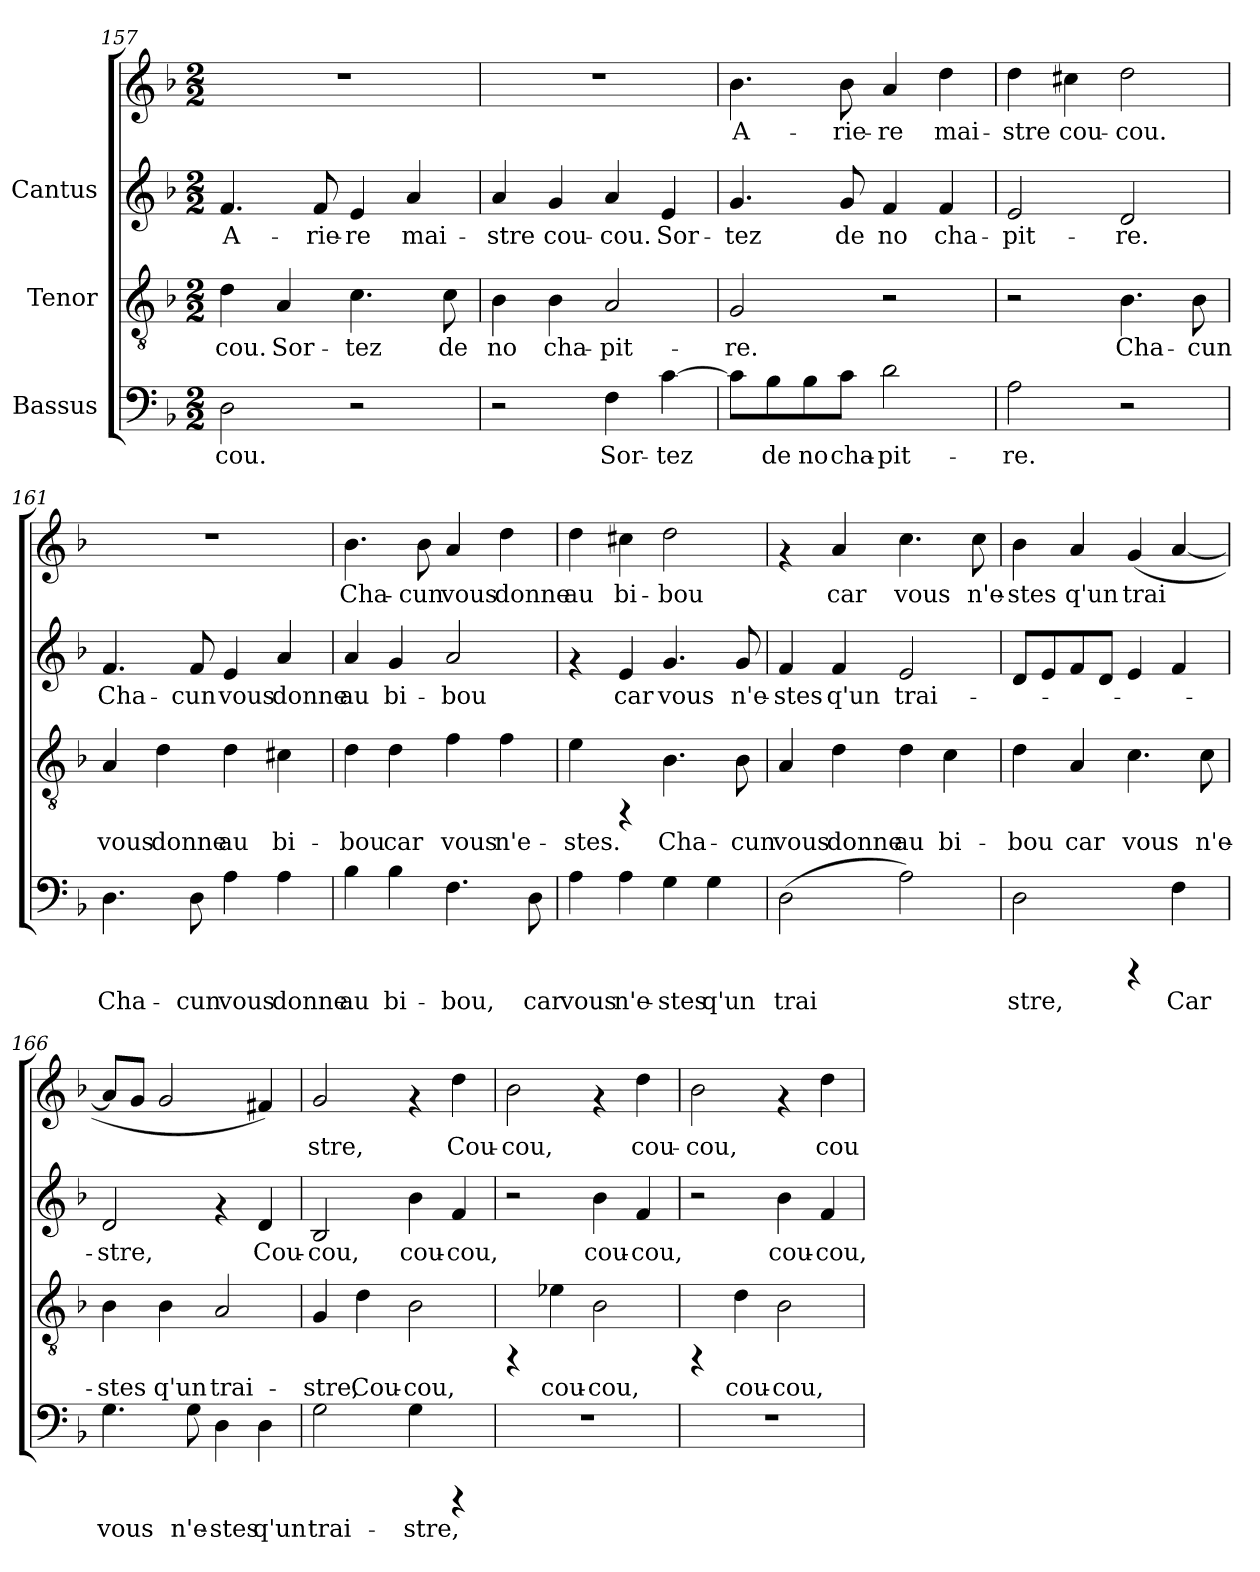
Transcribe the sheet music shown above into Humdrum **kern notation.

**kern	**text	**kern	**text	**kern	**text	**kern	**text
*part3	*part3	*part2	*part2	*part1	*part1	*part1	*part1
*staff4	*staff4	*staff3	*staff3	*staff2	*staff2	*staff1	*staff1
*I"Bassus	*	*I"Tenor	*	*I"Cantus	*	*	*
*clefF4	*	*clefGv2	*	*clefG2	*	*clefG2	*
*k[b-]	*	*k[b-]	*	*k[b-]	*	*k[b-]	*
*F:	*	*F:	*	*F:	*	*F:	*
*M2/2	*	*M2/2	*	*M2/2	*	*M2/2	*
=157	=157	=157	=157	=157	=157	=157	=157
!	!LO:LY:b:cj	!	!LO:LY:b:cj	!	!LO:LY:b:cj	!	!
2D\	-cou.	4d\	-cou.	4.f/	A-	1r	.
!	!	!	!LO:LY:b:cj	!	!	!	!
.	.	4A/	Sor-	.	.	.	.
!	!	!	!	!	!LO:LY:b:cj	!	!
.	.	.	.	8f/	-rie-	.	.
!	!	!	!LO:LY:b:cj	!	!LO:LY:b:cj	!	!
2r	.	4.c\	-tez	4e/	-re	.	.
!	!	!	!	!	!LO:LY:b:cj	!	!
.	.	.	.	4a/	mai-	.	.
!	!	!	!LO:LY:b:cj	!	!	!	!
.	.	8c\	de	.	.	.	.
=158	=158	=158	=158	=158	=158	=158	=158
!	!	!	!LO:LY:b:cj	!	!LO:LY:b:cj	!	!
2r	.	4B-\	no	4a/	-stre	1r	.
!	!	!	!LO:LY:b:cj	!	!LO:LY:b:cj	!	!
.	.	4B-\	cha-	4g/	cou-	.	.
!	!LO:LY:b:cj	!	!LO:LY:b:cj	!	!LO:LY:b:cj	!	!
4F\	Sor-	2A/	-pit-	4a/	-cou.	.	.
!	!LO:LY:b:cj	!	!	!	!LO:LY:b:cj	!	!
[>4c\	-tez	.	.	4e/	Sor-	.	.
=159	=159	=159	=159	=159	=159	=159	=159
!	!LO:LY:b:cj	!	!LO:LY:b:cj	!	!LO:LY:b:cj	!	!LO:LY:b:cj
8c\L]	.	2G/	-re.	4.g/	-tez	4.b-\	-A-
!	!LO:LY:b:cj	!	!	!	!	!	!
8B-\	de	.	.	.	.	.	.
!	!LO:LY:b:cj	!	!	!	!	!	!
8B-\	no	.	.	.	.	.	.
!	!LO:LY:b:cj	!	!	!	!LO:LY:b:cj	!	!LO:LY:b:cj
8c\J	cha-	.	.	8g/	de	8b-\	-rie-
!	!LO:LY:b:cj	!	!	!	!LO:LY:b:cj	!	!LO:LY:b:cj
2d\	-pit-	2r	.	4f/	no	4a/	-re
!	!	!	!	!	!LO:LY:b:cj	!	!LO:LY:b:cj
.	.	.	.	4f/	cha-	4dd\	mai-
!!LO:LB:g=z
=160	=160	=160	=160	=160	=160	=160	=160
!	!LO:LY:b:cj	!	!	!	!LO:LY:b:cj	!	!LO:LY:b:cj
2A\	-re.	2r	.	2e/	pit-	4dd\	-stre
!	!	!	!	!	!	!	!LO:LY:b:cj
.	.	.	.	.	.	4cc#X\	cou-
!	!	!	!LO:LY:b:cj	!	!LO:LY:b:cj	!	!LO:LY:b:cj
2r	.	4.B-\	Cha-	2d/	-re.	2dd\	-cou.
!	!	!	!LO:LY:b:cj	!	!	!	!
.	.	8B-\	-cun	.	.	.	.
=161	=161	=161	=161	=161	=161	=161	=161
!	!LO:LY:b:cj	!	!LO:LY:b:cj	!	!LO:LY:b:cj	!	!
4.D\	Cha-	4A/	vous	4.f/	Cha-	1r	.
!	!	!	!LO:LY:b:cj	!	!	!	!
.	.	4d\	donne	.	.	.	.
!	!LO:LY:b:cj	!	!	!	!LO:LY:b:cj	!	!
8D\	-cun	.	.	8f/	-cun	.	.
!	!LO:LY:b:cj	!	!LO:LY:b:cj	!	!LO:LY:b:cj	!	!
4A\	vous	4d\	au	4e/	vous	.	.
!	!LO:LY:b:cj	!	!LO:LY:b:cj	!	!LO:LY:b:cj	!	!
4A\	donne	4c#X\	bi-	4a/	donne	.	.
=162	=162	=162	=162	=162	=162	=162	=162
!	!LO:LY:b:cj	!	!LO:LY:b:cj	!	!LO:LY:b:cj	!	!LO:LY:b:cj
4B-\	au	4d\	-bou	4a/	au	4.b-\	Cha-
!	!LO:LY:b:cj	!	!LO:LY:b:cj	!	!LO:LY:b:cj	!	!
4B-\	bi-	4d\	car	4g/	bi-	.	.
!	!	!	!	!	!	!	!LO:LY:b:cj
.	.	.	.	.	.	8b-\	-cun
!	!LO:LY:b:cj	!	!LO:LY:b:cj	!	!LO:LY:b:cj	!	!LO:LY:b:cj
4.F\	-bou,	4f\	vous	2a/	-bou	4a/	vous
!	!	!	!LO:LY:b:cj	!	!	!	!LO:LY:b:cj
.	.	4f\	n'e-	.	.	4dd\	donne
!	!LO:LY:b:cj	!	!	!	!	!	!
8D\	car	.	.	.	.	.	.
=163	=163	=163	=163	=163	=163	=163	=163
!	!LO:LY:b:cj	!	!LO:LY:b:cj	!	!	!	!LO:LY:b:cj
4A\	vous	4e\	-stes.	4rf	.	4dd\	au
!	!LO:LY:b:cj	!	!	!	!LO:LY:b:cj	!	!LO:LY:b:cj
4A\	n'e-	4rFF	.	4e/	car	4cc#X\	bi-
!	!LO:LY:b:cj	!	!LO:LY:b:cj	!	!LO:LY:b:cj	!	!LO:LY:b:cj
4G\	-stes	4.B-\	Cha-	4.g/	vous	2dd\	-bou
!	!LO:LY:b:cj	!	!	!	!	!	!
4G\	q'un	.	.	.	.	.	.
!	!	!	!LO:LY:b:cj	!	!LO:LY:b:cj	!	!
.	.	8B-\	-cun	8g/	n'e-	.	.
!!LO:LB:g=z
=164	=164	=164	=164	=164	=164	=164	=164
!	!LO:LY:b:cj	!	!LO:LY:b:cj	!	!LO:LY:b:cj	!	!
(>2D\	trai-	4A/	vous	4f/	-stes	4rf	.
!	!	!	!LO:LY:b:cj	!	!LO:LY:b:cj	!	!LO:LY:b:cj
.	.	4d\	donne	4f/	q'un	4a/	-car
!	!LO:LY:b:cj	!	!LO:LY:b:cj	!	!LO:LY:b:cj	!	!LO:LY:b:cj
2A\)	--	4d\	au	2e/	trai-	4.cc\	vous
!	!	!	!LO:LY:b:cj	!	!	!	!
.	.	4c\	bi-	.	.	.	.
!	!	!	!	!	!	!	!LO:LY:b:cj
.	.	.	.	.	.	8cc\	n'e-
=165	=165	=165	=165	=165	=165	=165	=165
!	!LO:LY:b:cj	!	!LO:LY:b:cj	!	!	!	!LO:LY:b:cj
2D\	-stre,	4d\	-bou	8d/L	.	4b-\	-stes
.	.	.	.	8e/	.	.	.
!	!	!	!LO:LY:b:cj	!	!	!	!LO:LY:b:cj
.	.	4A/	car	8f/	.	4a/	q'un
.	.	.	.	8d/J	.	.	.
!	!	!	!LO:LY:b:cj	!	!	!	!LO:LY:b:cj
4rCCC	.	4.c\	vous	4e/	.	(<4g/	trai-
!	!LO:LY:b:cj	!	!	!	!	!	!LO:LY:b:cj
4F\	Car	.	.	4f/	.	[<4a/	--
!	!	!	!LO:LY:b:cj	!	!	!	!
.	.	8c\	n'e-	.	.	.	.
=166	=166	=166	=166	=166	=166	=166	=166
!	!LO:LY:b:cj	!	!LO:LY:b:cj	!	!LO:LY:b:cj	!	!
4.G\	vous	4B-\	-stes	2d/	-stre,	8a/L]	.
.	.	.	.	.	.	8g/J	.
!	!	!	!LO:LY:b:cj	!	!	!	!
.	.	4B-\	q'un	.	.	2g/	.
!	!LO:LY:b:cj	!	!	!	!	!	!
8G\	n'e-	.	.	.	.	.	.
!	!LO:LY:b:cj	!	!LO:LY:b:cj	!	!	!	!
4D\	-stes	2A/	trai-	4rf	.	.	.
!	!LO:LY:b:cj	!	!	!	!LO:LY:b:cj	!	!
4D\	q'un	.	.	4d/	Cou-	4f#X/)	.
=167	=167	=167	=167	=167	=167	=167	=167
!	!LO:LY:b:cj	!	!LO:LY:b:cj	!	!LO:LY:b:cj	!	!LO:LY:b:cj
2G\	trai-	4G/	-stre,	2B-/	-cou,	2g/	-stre,
!	!	!	!LO:LY:b:cj	!	!	!	!
.	.	4d\	Cou-	.	.	.	.
!	!LO:LY:b:cj	!	!LO:LY:b:cj	!	!LO:LY:b:cj	!	!
4G\	-stre,	2B-\	-cou,	4b-\	cou-	4rf	.
!	!	!	!	!	!LO:LY:b:cj	!	!LO:LY:b:cj
4rCCC	.	.	.	4f/	-cou,	4dd\	Cou-
!!LO:PB:g=z
=168	=168	=168	=168	=168	=168	=168	=168
!	!	!	!	!	!	!	!LO:LY:b:cj
1r	.	4rFF	.	2r	.	2b-\	cou,
!	!	!	!LO:LY:b:cj	!	!	!	!
.	.	4e-X\	cou-	.	.	.	.
!	!	!	!LO:LY:b:cj	!	!LO:LY:b:cj	!	!
.	.	2B-\	-cou,	4b-\	-cou-	4rf	.
!	!	!	!	!	!LO:LY:b:cj	!	!LO:LY:b:cj
.	.	.	.	4f/	-cou,	4dd\	cou-
=169	=169	=169	=169	=169	=169	=169	=169
!	!	!	!	!	!	!	!LO:LY:b:cj
1r	.	4rFF	.	2r	.	2b-\	cou,
!	!	!	!LO:LY:b:cj	!	!	!	!
.	.	4d\	cou-	.	.	.	.
!	!	!	!LO:LY:b:cj	!	!LO:LY:b:cj	!	!
.	.	2B-\	-cou,	4b-\	-cou-	4rf	.
!	!	!	!	!	!LO:LY:b:cj	!	!LO:LY:b:cj
.	.	.	.	4f/	-cou,	4dd\	cou-
=	=	=	=	=	=	=	=
*-	*-	*-	*-	*-	*-	*-	*-
